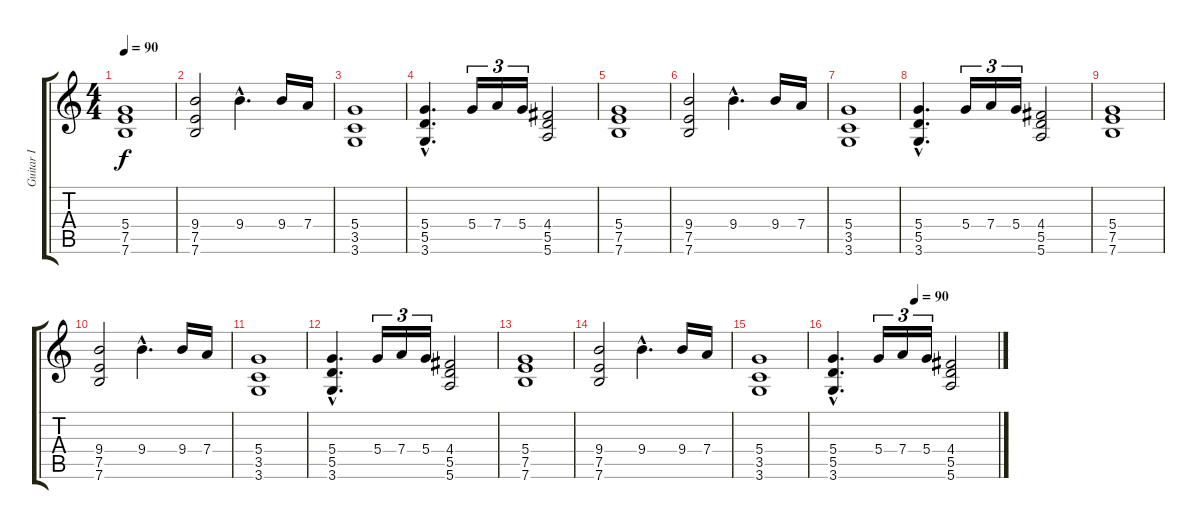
\track ("Guitar I" "Guitar I") {instrument distortionguitar}
\staff {score tabs}
\tuning (E4 B3 G3 D3 A2 E2) {hide}
\ts (4 4)
\tempo 90
\tempo 85
\tempo 90
\clef g2
\ks c
(5.4 7.5 7.6).1{dy f instrument distortionguitar} |
(9.4 7.5 7.6).2 9.4{hac}.4{d} 9.4.16 7.4.16 |
(5.4 3.5 3.6).1 |
(5.4{hac} 5.5 3.6{hac}).4{d} 5.4.16{tu (3 2)} 7.4.16{tu (3 2)} 5.4.16{tu (3 2)} (4.4 5.5 5.6).2 |
(5.4 7.5 7.6).1 |
(9.4 7.5 7.6).2 9.4{hac}.4{d} 9.4.16 7.4.16 |
(5.4 3.5 3.6).1 |
(5.4{hac} 5.5 3.6{hac}).4{d} 5.4.16{tu (3 2)} 7.4.16{tu (3 2)} 5.4.16{tu (3 2)} (4.4 5.5 5.6).2 |
(5.4 7.5 7.6).1 |
(9.4 7.5 7.6).2 9.4{hac}.4{d} 9.4.16 7.4.16 |
(5.4 3.5 3.6).1 |
(5.4{hac} 5.5 3.6{hac}).4{d} 5.4.16{tu (3 2)} 7.4.16{tu (3 2)} 5.4.16{tu (3 2)} (4.4 5.5 5.6).2 |
(5.4 7.5 7.6).1 |
(9.4 7.5 7.6).2 9.4{hac}.4{d} 9.4.16 7.4.16 |
(5.4 3.5 3.6).1 |
\tempo (90 0.5)
(5.4{hac} 5.5 3.6{hac}).4{d} 5.4.16{tu (3 2)} 7.4.16{tu (3 2)} 5.4.16{tu (3 2)} (4.4 5.5 5.6).2
